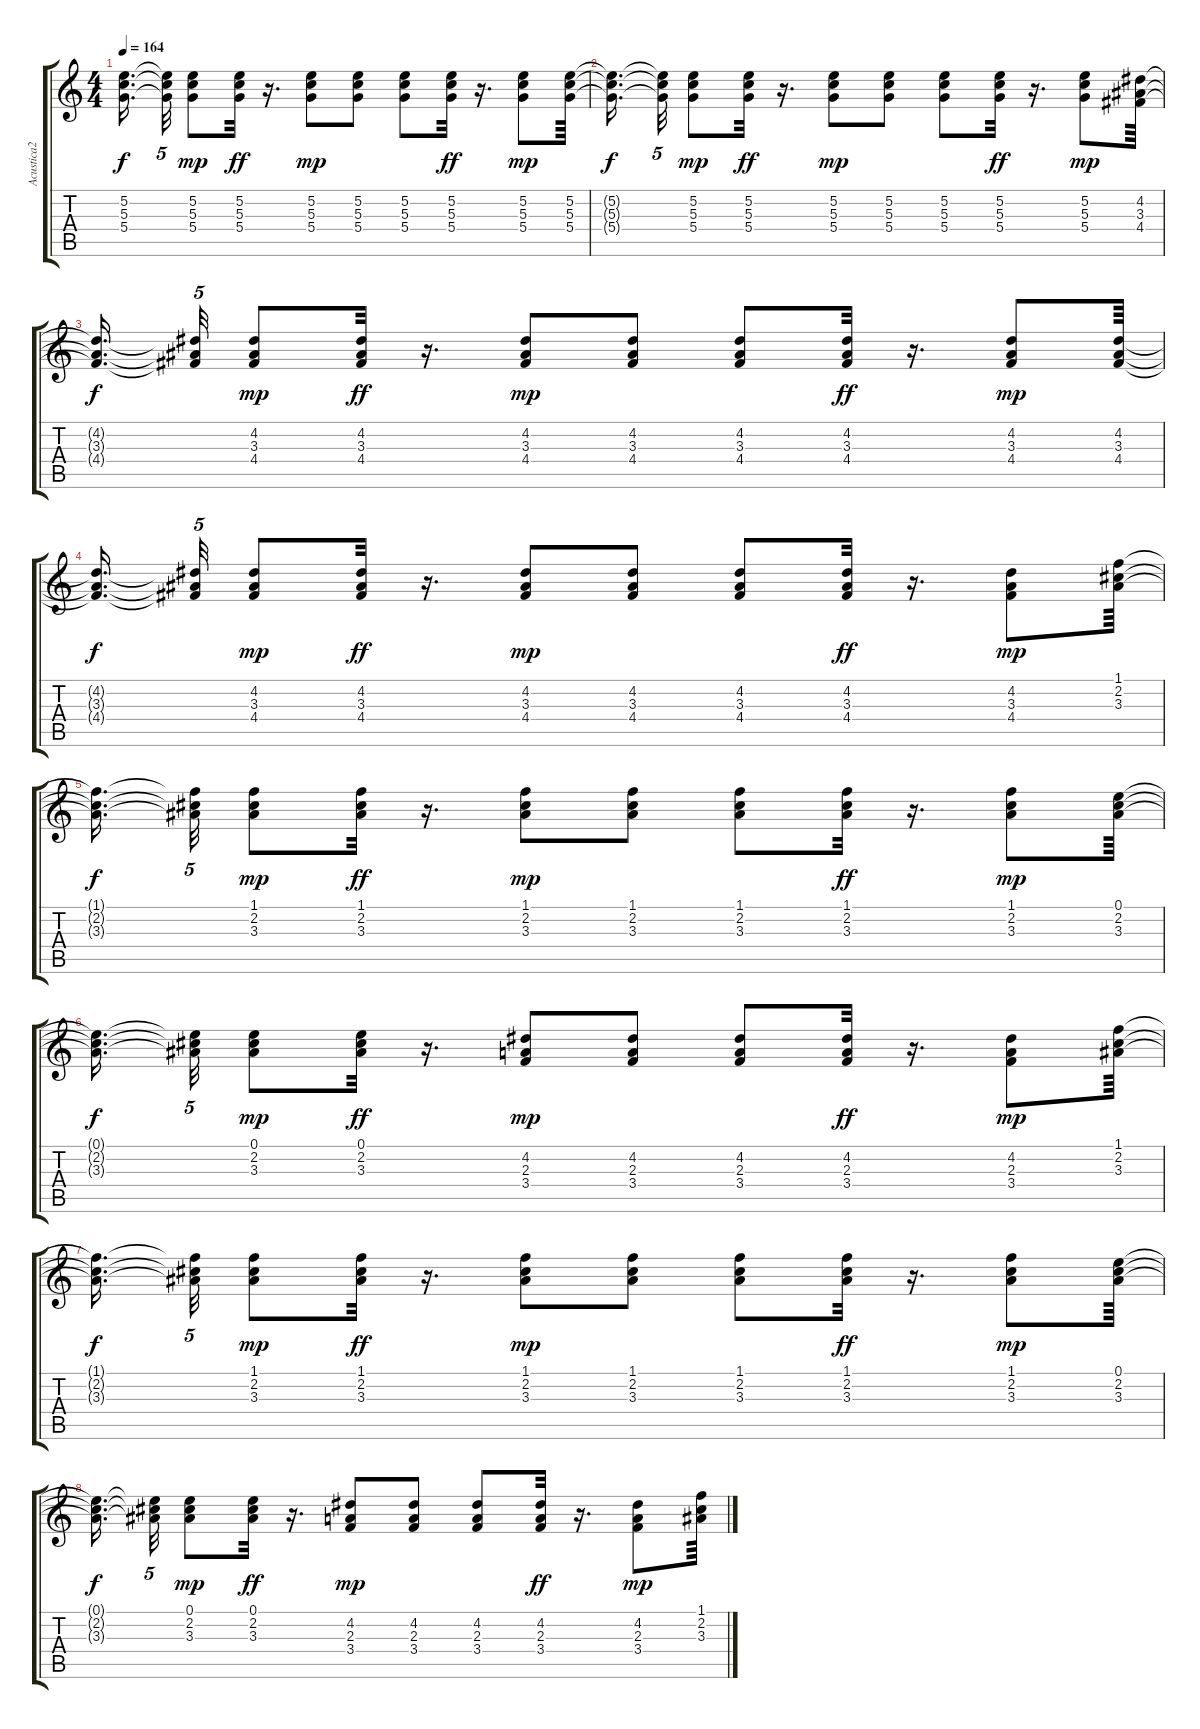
\track ("Acustica2" "Acustica2") {instrument acousticguitarsteel}
\staff {score tabs}
\tuning (E4 B3 G3 D3 A2 E2) {hide}
\ts (4 4)
\tempo 164
\clef g2
\ks c
(5.2{t} 5.3{t} 5.4{t}).16{d dy f beam splitsecondary} (5.2{t} 5.3{t} 5.4{t}).32{tu (5 4)} (5.2 5.3 5.4).8{dy mp} (5.2 5.3 5.4).32{dy ff} r.16{d} (5.2 5.3 5.4).8{dy mp} (5.2 5.3 5.4).8 (5.2 5.3 5.4).8 (5.2 5.3 5.4).32{dy ff} r.16{d} (5.2 5.3 5.4).8{dy mp} (5.2 5.3 5.4).64 |
(5.2{t} 5.3{t} 5.4{t}).16{d dy f beam splitsecondary} (5.2{t} 5.3{t} 5.4{t}).32{tu (5 4)} (5.2 5.3 5.4).8{dy mp} (5.2 5.3 5.4).32{dy ff} r.16{d} (5.2 5.3 5.4).8{dy mp} (5.2 5.3 5.4).8 (5.2 5.3 5.4).8 (5.2 5.3 5.4).32{dy ff} r.16{d} (5.2 5.3 5.4).8{dy mp} (4.2 3.3 4.4).64 |
(4.2{t} 3.3{t} 4.4{t}).16{d dy f beam splitsecondary} (4.2{t} 3.3{t} 4.4{t}).32{tu (5 4)} (4.2 3.3 4.4).8{dy mp} (4.2 3.3 4.4).32{dy ff} r.16{d} (4.2 3.3 4.4).8{dy mp} (4.2 3.3 4.4).8 (4.2 3.3 4.4).8 (4.2 3.3 4.4).32{dy ff} r.16{d} (4.2 3.3 4.4).8{dy mp} (4.2 3.3 4.4).64 |
(4.2{t} 3.3{t} 4.4{t}).16{d dy f beam splitsecondary} (4.2{t} 3.3{t} 4.4{t}).32{tu (5 4)} (4.2 3.3 4.4).8{dy mp} (4.2 3.3 4.4).32{dy ff} r.16{d} (4.2 3.3 4.4).8{dy mp} (4.2 3.3 4.4).8 (4.2 3.3 4.4).8 (4.2 3.3 4.4).32{dy ff} r.16{d} (4.2 3.3 4.4).8{dy mp} (1.1 2.2 3.3).64 |
(1.1{t} 2.2{t} 3.3{t}).16{d dy f beam splitsecondary} (1.1{t} 2.2{t} 3.3{t}).32{tu (5 4)} (1.1 2.2 3.3).8{dy mp} (1.1 2.2 3.3).32{dy ff} r.16{d} (1.1 2.2 3.3).8{dy mp} (1.1 2.2 3.3).8 (1.1 2.2 3.3).8 (1.1 2.2 3.3).32{dy ff} r.16{d} (1.1 2.2 3.3).8{dy mp} (0.1 2.2 3.3).64 |
(0.1{t} 2.2{t} 3.3{t}).16{d dy f beam splitsecondary} (0.1{t} 2.2{t} 3.3{t}).32{tu (5 4)} (0.1 2.2 3.3).8{dy mp} (0.1 2.2 3.3).32{dy ff} r.16{d} (4.2 2.3 3.4).8{dy mp} (4.2 2.3 3.4).8 (4.2 2.3 3.4).8 (4.2 2.3 3.4).32{dy ff} r.16{d} (4.2 2.3 3.4).8{dy mp} (1.1 2.2 3.3).64 |
(1.1{t} 2.2{t} 3.3{t}).16{d dy f beam splitsecondary} (1.1{t} 2.2{t} 3.3{t}).32{tu (5 4)} (1.1 2.2 3.3).8{dy mp} (1.1 2.2 3.3).32{dy ff} r.16{d} (1.1 2.2 3.3).8{dy mp} (1.1 2.2 3.3).8 (1.1 2.2 3.3).8 (1.1 2.2 3.3).32{dy ff} r.16{d} (1.1 2.2 3.3).8{dy mp} (0.1 2.2 3.3).64 |
(0.1{t} 2.2{t} 3.3{t}).16{d dy f beam splitsecondary} (0.1{t} 2.2{t} 3.3{t}).32{tu (5 4)} (0.1 2.2 3.3).8{dy mp} (0.1 2.2 3.3).32{dy ff} r.16{d} (4.2 2.3 3.4).8{dy mp} (4.2 2.3 3.4).8 (4.2 2.3 3.4).8 (4.2 2.3 3.4).32{dy ff} r.16{d} (4.2 2.3 3.4).8{dy mp} (1.1 2.2 3.3).64
